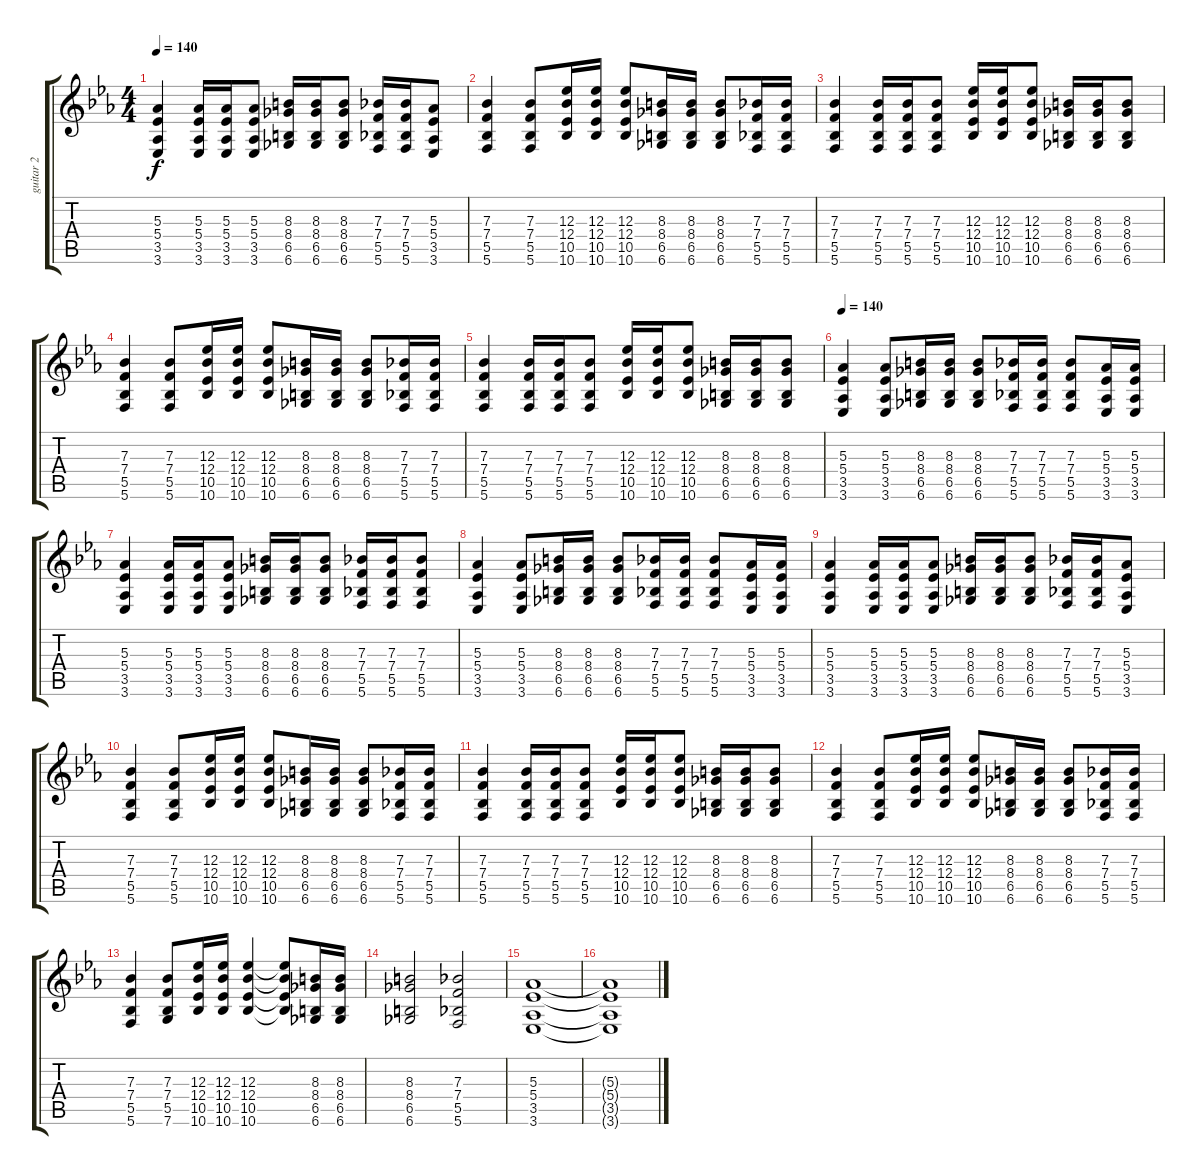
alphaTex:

\track ("guitar 2" "guitar 2") {instrument distortionguitar}
\staff {score tabs}
\tuning (C4 G3 Eb3 Bb2 F2 C2) {hide}
\ts (4 4)
\tempo 140
\clef g2
\ks cminor
(5.3 5.4 3.5 3.6).4{dy f} (5.3 5.4 3.5 3.6).16 (5.3 5.4 3.5 3.6).16 (5.3 5.4 3.5 3.6).8 (8.3 8.4 6.5 6.6).16 (8.3 8.4 6.5 6.6).16 (8.3 8.4 6.5 6.6).8 (7.3 7.4 5.5 5.6).16 (7.3 7.4 5.5 5.6).16 (5.3 5.4 3.5 3.6).8 |
(7.3 7.4 5.5 5.6).4 (7.3 7.4 5.5 5.6).8 (12.3 12.4 10.5 10.6).16 (12.3 12.4 10.5 10.6).16 (12.3 12.4 10.5 10.6).8 (8.3 8.4 6.5 6.6).16 (8.3 8.4 6.5 6.6).16 (8.3 8.4 6.5 6.6).8 (7.3 7.4 5.5 5.6).16 (7.3 7.4 5.5 5.6).16 |
(7.3 7.4 5.5 5.6).4 (7.3 7.4 5.5 5.6).16 (7.3 7.4 5.5 5.6).16 (7.3 7.4 5.5 5.6).8 (12.3 12.4 10.5 10.6).16 (12.3 12.4 10.5 10.6).16 (12.3 12.4 10.5 10.6).8 (8.3 8.4 6.5 6.6).16 (8.3 8.4 6.5 6.6).16 (8.3 8.4 6.5 6.6).8 |
(7.3 7.4 5.5 5.6).4 (7.3 7.4 5.5 5.6).8 (12.3 12.4 10.5 10.6).16 (12.3 12.4 10.5 10.6).16 (12.3 12.4 10.5 10.6).8 (8.3 8.4 6.5 6.6).16 (8.3 8.4 6.5 6.6).16 (8.3 8.4 6.5 6.6).8 (7.3 7.4 5.5 5.6).16 (7.3 7.4 5.5 5.6).16 |
(7.3 7.4 5.5 5.6).4 (7.3 7.4 5.5 5.6).16 (7.3 7.4 5.5 5.6).16 (7.3 7.4 5.5 5.6).8 (12.3 12.4 10.5 10.6).16 (12.3 12.4 10.5 10.6).16 (12.3 12.4 10.5 10.6).8 (8.3 8.4 6.5 6.6).16 (8.3 8.4 6.5 6.6).16 (8.3 8.4 6.5 6.6).8 |
\tempo 140
(5.3 5.4 3.5 3.6).4 (5.3 5.4 3.5 3.6).8 (8.3 8.4 6.5 6.6).16 (8.3 8.4 6.5 6.6).16 (8.3 8.4 6.5 6.6).8 (7.3 7.4 5.5 5.6).16 (7.3 7.4 5.5 5.6).16 (7.3 7.4 5.5 5.6).8 (5.3 5.4 3.5 3.6).16 (5.3 5.4 3.5 3.6).16 |
(5.3 5.4 3.5 3.6).4 (5.3 5.4 3.5 3.6).16 (5.3 5.4 3.5 3.6).16 (5.3 5.4 3.5 3.6).8 (8.3 8.4 6.5 6.6).16 (8.3 8.4 6.5 6.6).16 (8.3 8.4 6.5 6.6).8 (7.3 7.4 5.5 5.6).16 (7.3 7.4 5.5 5.6).16 (7.3 7.4 5.5 5.6).8 |
(5.3 5.4 3.5 3.6).4 (5.3 5.4 3.5 3.6).8 (8.3 8.4 6.5 6.6).16 (8.3 8.4 6.5 6.6).16 (8.3 8.4 6.5 6.6).8 (7.3 7.4 5.5 5.6).16 (7.3 7.4 5.5 5.6).16 (7.3 7.4 5.5 5.6).8 (5.3 5.4 3.5 3.6).16 (5.3 5.4 3.5 3.6).16 |
(5.3 5.4 3.5 3.6).4 (5.3 5.4 3.5 3.6).16 (5.3 5.4 3.5 3.6).16 (5.3 5.4 3.5 3.6).8 (8.3 8.4 6.5 6.6).16 (8.3 8.4 6.5 6.6).16 (8.3 8.4 6.5 6.6).8 (7.3 7.4 5.5 5.6).16 (7.3 7.4 5.5 5.6).16 (5.3 5.4 3.5 3.6).8 |
(7.3 7.4 5.5 5.6).4 (7.3 7.4 5.5 5.6).8 (12.3 12.4 10.5 10.6).16 (12.3 12.4 10.5 10.6).16 (12.3 12.4 10.5 10.6).8 (8.3 8.4 6.5 6.6).16 (8.3 8.4 6.5 6.6).16 (8.3 8.4 6.5 6.6).8 (7.3 7.4 5.5 5.6).16 (7.3 7.4 5.5 5.6).16 |
(7.3 7.4 5.5 5.6).4 (7.3 7.4 5.5 5.6).16 (7.3 7.4 5.5 5.6).16 (7.3 7.4 5.5 5.6).8 (12.3 12.4 10.5 10.6).16 (12.3 12.4 10.5 10.6).16 (12.3 12.4 10.5 10.6).8 (8.3 8.4 6.5 6.6).16 (8.3 8.4 6.5 6.6).16 (8.3 8.4 6.5 6.6).8 |
(7.3 7.4 5.5 5.6).4 (7.3 7.4 5.5 5.6).8 (12.3 12.4 10.5 10.6).16 (12.3 12.4 10.5 10.6).16 (12.3 12.4 10.5 10.6).8 (8.3 8.4 6.5 6.6).16 (8.3 8.4 6.5 6.6).16 (8.3 8.4 6.5 6.6).8 (7.3 7.4 5.5 5.6).16 (7.3 7.4 5.5 5.6).16 |
(7.3 7.4 5.5 5.6).4 (7.3 7.4 5.5 7.6).8 (12.3 12.4 10.5 10.6).16 (12.3 12.4 10.5 10.6).16 (12.3 12.4 10.5 10.6).4 (12.3{t} 12.4{t} 10.5{t} 10.6{t}).8 (8.3 8.4 6.5 6.6).16 (8.3 8.4 6.5 6.6).16 |
(8.3 8.4 6.5 6.6).2 (7.3 7.4 5.5 5.6).2 |
(5.3 5.4 3.5 3.6).1 |
(5.3{t} 5.4{t} 3.5{t} 3.6{t}).1
